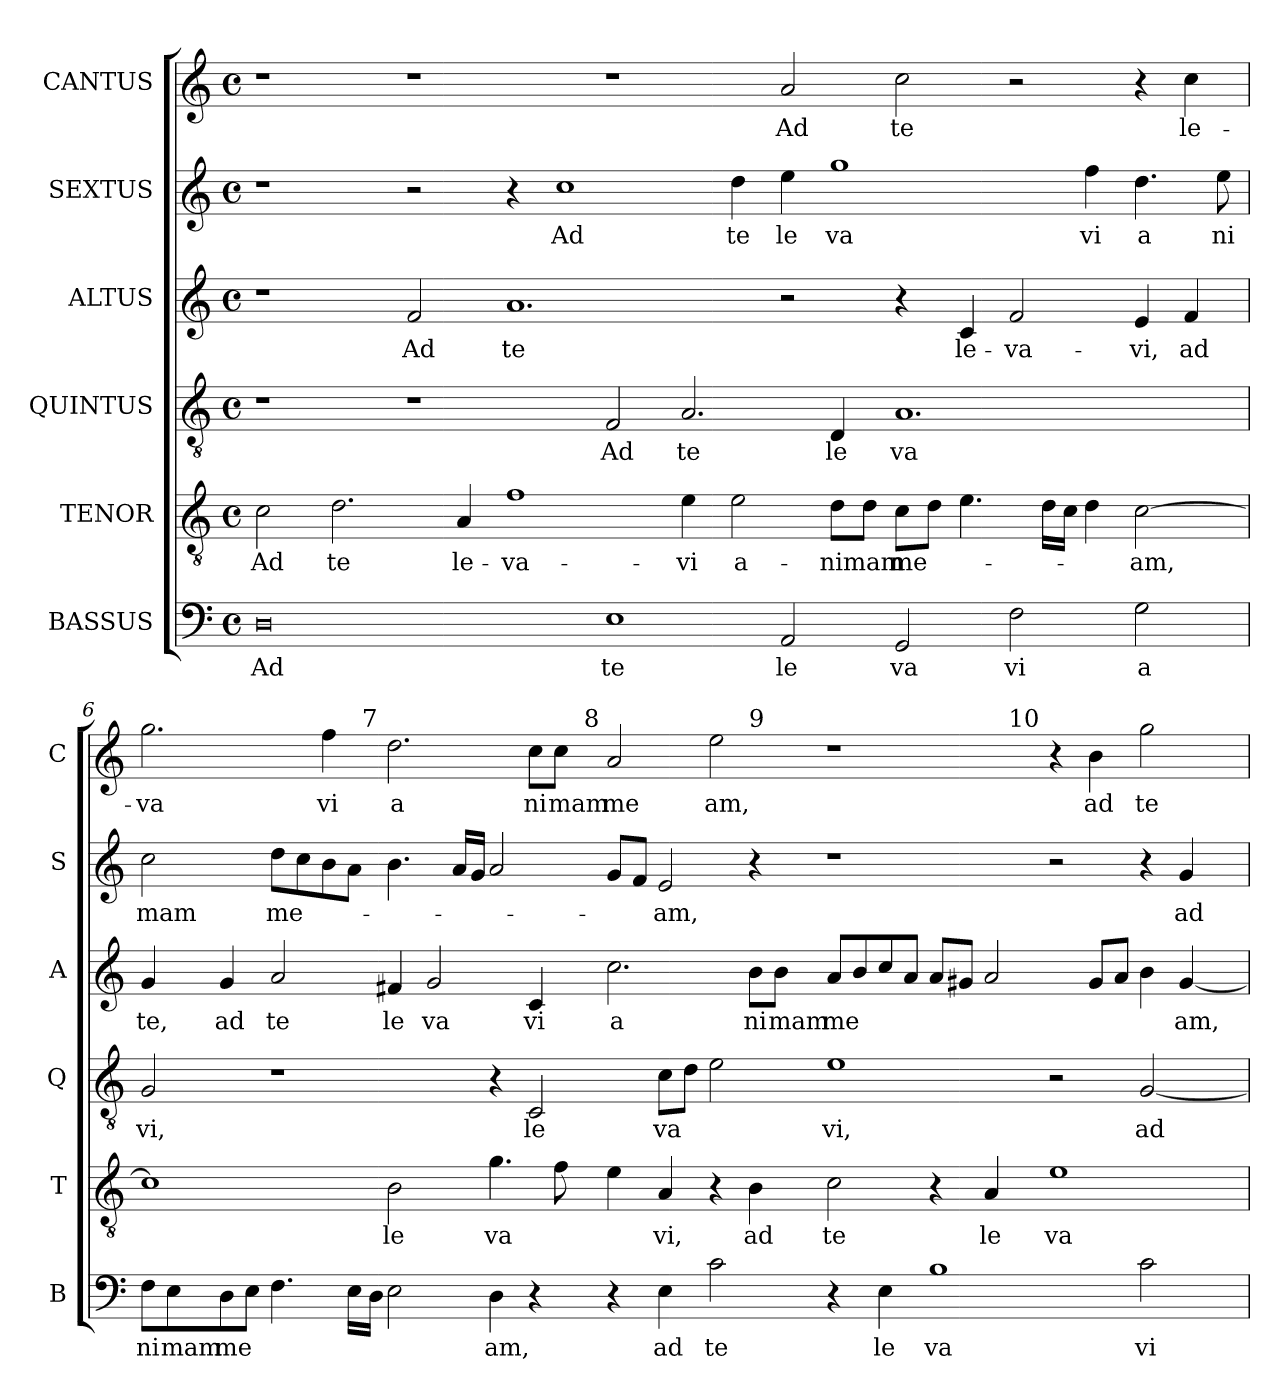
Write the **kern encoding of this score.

**kern	**text	**kern	**text	**kern	**text	**kern	**text	**kern	**text	**kern	**text
*part6	*part6	*part5	*part5	*part4	*part4	*part3	*part3	*part2	*part2	*part1	*part1
*staff6	*staff6	*staff5	*staff5	*staff4	*staff4	*staff3	*staff3	*staff2	*staff2	*staff1	*staff1
*I"BASSUS	*	*I"TENOR	*	*I"QUINTUS	*	*I"ALTUS	*	*I"SEXTUS	*	*I"CANTUS	*
*I'B	*	*I'T	*	*I'Q	*	*I'A	*	*I'S	*	*I'C	*
!!LO:PB:g=z
*stria5	*	*stria5	*	*stria5	*	*stria5	*	*stria5	*	*stria5	*
*clefF4	*	*clefGv2	*	*clefGv2	*	*clefG2	*	*clefG2	*	*clefG2	*
*M4/4	*	*M4/4	*	*M4/4	*	*M4/4	*	*M4/4	*	*M4/4	*
*met(c)	*	*met(c)	*	*met(c)	*	*met(c)	*	*met(c)	*	*met(c)	*
=1	=1	=1	=1	=1	=1	=1	=1	=1	=1	=1	=1
!	!LO:LY:b:cj	!	!LO:LY:b:cj	!	!	!	!	!	!	!	!
0D	Ad	2c\	Ad	1r	.	1r	.	1r	.	1r	.
!	!	!	!LO:LY:b:cj	!	!	!	!	!	!	!	!
.	.	2.d\	te	.	.	.	.	.	.	.	.
!	!	!	!	!	!	!	!LO:LY:b:cj	!	!	!	!
.	.	.	.	1r	.	2f/	Ad	2r	.	1r	.
!	!	!	!LO:LY:b:cj	!	!	!	!	!	!	!	!
.	.	4A/	le-	.	.	.	.	.	.	.	.
!	!	!	!LO:LY:b:cj	!	!	!	!LO:LY:b:cj	!	!	!	!
.	.	1f	-va-	.	.	1.a	te	4r	.	.	.
!	!	!	!	!	!	!	!	!	!LO:LY:b:cj	!	!
.	.	.	.	.	.	.	.	1cc	Ad	.	.
!	!LO:LY:b:cj	!	!	!	!LO:LY:b:cj	!	!	!	!	!	!
1E	te	.	.	2F/	Ad	.	.	.	.	1r	.
!	!	!	!LO:LY:b:cj	!	!LO:LY:b:cj	!	!	!	!	!	!
.	.	4e\	-vi	2.A/	te	.	.	.	.	.	.
!	!	!	!LO:LY:b:cj	!	!	!	!	!	!LO:LY:b:cj	!	!
.	.	2e\	a-	.	.	.	.	4dd\	te	.	.
!	!LO:LY:b:cj	!	!	!	!	!	!	!	!LO:LY:b:cj	!	!LO:LY:b:cj
2AA/	le	.	.	.	.	2r	.	4ee\	le	2a>/	Ad
!	!	!	!LO:LY:b	!	!LO:LY:b:cj	!	!	!	!LO:LY:b:cj	!	!
.	.	8d\L	-nimam	4D/	le	.	.	1gg	va	.	.
.	.	8d\J	.	.	.	.	.	.	.	.	.
!	!LO:LY:b:cj	!	!LO:LY:b	!	!LO:LY:b:cj	!	!	!	!	!	!LO:LY:b:cj
2GG/	va	8c\L	me-	1.A	va	4r	.	.	.	2cc\	te
.	.	8d\J	.	.	.	.	.	.	.	.	.
!	!	!	!	!	!	!	!LO:LY:b:cj	!	!	!	!
.	.	4.e\	.	.	.	4c/	le-	.	.	.	.
!	!LO:LY:b:cj	!	!	!	!	!	!LO:LY:b:cj	!	!	!	!
2F\	vi	.	.	.	.	2f/	-va-	.	.	2r	.
.	.	16d\L	.	.	.	.	.	.	.	.	.
.	.	16c\J	.	.	.	.	.	.	.	.	.
!	!	!	!	!	!	!	!	!	!LO:LY:b:cj	!	!
.	.	4d\	.	.	.	.	.	4ff\	vi	.	.
!	!LO:LY:b:cj	!	!LO:LY:b	!	!	!	!LO:LY:b:cj	!	!LO:LY:b:cj	!	!
2G\	a	[<2c\	-am,	.	.	4e/	-vi,	4.dd\	a	4r	.
!	!	!	!	!	!	!	!LO:LY:b:cj	!	!	!	!LO:LY:b:cj
.	.	.	.	.	.	4f/	ad	.	.	4cc\	le-
!	!	!	!	!	!	!	!	!	!LO:LY:b:cj	!	!
.	.	.	.	.	.	.	.	8ee\	ni	.	.
!!LO:LB:g=z
=6	=6	=6	=6	=6	=6	=6	=6	=6	=6	=6	=6
!	!LO:LY:b:cj	!	!	!	!LO:LY:b:cj	!	!LO:LY:b:cj	!	!LO:LY:b:cj	!	!LO:LY:b:cj
*	*	*	*	*	*	*	*	*	*	*^	*
*	*	*	*	*	*	*	*	*	*	*	*^	*
*	*	*	*	*	*	*	*	*	*	*	*	*^	*
*	*	*	*	*	*	*	*	*	*	*	*	*	*^	*
8F\L	ni	1c]	.	2G/	vi,	4g/	te,	2cc\	mam	2.gg\	2ryy	1ryy	1ryy	1ryy	-va
!	!LO:LY:b:cj	!	!	!	!	!	!	!	!	!	!	!	!	!	!
8E\	mam	.	.	.	.	.	.	.	.	.	.	.	.	.	.
!	!LO:LY:b	!	!	!	!	!	!LO:LY:b:cj	!	!	!	!	!	!	!	!
8D\	me	.	.	.	.	4g/	ad	.	.	.	.	.	.	.	.
8E\J	.	.	.	.	.	.	.	.	.	.	.	.	.	.	.
!	!	!	!	!	!	!	!LO:LY:b:cj	!	!LO:LY:b	!	!	!	!	!	!
4.F\	.	.	.	1r	.	2a/	te	8dd\L	me-	.	4ryy	.	.	.	.
.	.	.	.	.	.	.	.	8cc\	.	.	.	.	.	.	.
!	!	!	!	!	!	!	!	!	!	!	!	!	!	!	!LO:LY:b:cj
.	.	.	.	.	.	.	.	8b\	.	4ff\	8ryy	.	.	.	vi
16E\L	.	.	.	.	.	.	.	8a\J	.	.	32.ryy	.	.	.	.
!	!	!	!	!	!	!	!	!	!	!	!LO:TX:a:t=7	!	!	!	!
.	.	.	.	.	.	.	.	.	.	.	1ryy	.	.	.	.
16D\J	.	.	.	.	.	.	.	.	.	.	.	.	.	.	.
!	!	!	!LO:LY:b:cj	!	!	!	!LO:LY:b:cj	!	!	!	!	!	!	!	!LO:LY:b:cj
2E\	.	2B\	le	.	.	4f#X/	le	4.b\	.	2.dd\	.	2...ryy	1..ryy	1ryy	a
!	!	!	!	!	!	!	!LO:LY:b:cj	!	!	!	!	!	!	!	!
.	.	.	.	.	.	2g/	va	.	.	.	.	.	.	.	.
.	.	.	.	.	.	.	.	16a/L	.	.	.	.	.	.	.
.	.	.	.	.	.	.	.	16g/J	.	.	.	.	.	.	.
!	!LO:LY:b:cj	!	!LO:LY:b:cj	!	!	!	!	!	!	!	!	!	!	!	!
4D\	am,	4.g\	va	4r	.	.	.	2a/	.	.	.	.	.	.	.
!	!	!	!	!	!LO:LY:b:cj	!	!LO:LY:b:cj	!	!	!	!	!	!	!	!LO:LY:b:cj
4r	.	.	.	2C/	le	4c/	vi	.	.	8cc\L	.	.	.	.	ni
!	!	!	!	!	!	!	!	!	!	!	!	!	!	!	!LO:LY:b:cj
.	.	8f\	.	.	.	.	.	.	.	8cc\J	.	.	.	.	mam
.	.	.	.	.	.	.	.	.	.	.	1ryy	.	.	.	.
!	!	!	!	!	!	!	!	!	!	!	!	!LO:TX:a:t=8	!	!	!
.	.	.	.	.	.	.	.	.	.	.	.	1ryy	.	.	.
!	!	!	!	!	!	!	!LO:LY:b:cj	!	!	!	!	!	!	!	!LO:LY:b:cj
4r	.	4e\	.	.	.	2.cc\	a	8g/L	.	2a/	.	.	.	1ryy	me
.	.	.	.	.	.	.	.	8f/J	.	.	.	.	.	.	.
!	!LO:LY:b:cj	!	!LO:LY:b:cj	!	!LO:LY:b:cj	!	!	!	!LO:LY:b:cj	!	!	!	!	!	!
4E\	ad	4A/	vi,	8c\L	va	.	.	2e/	-am,	.	.	.	.	.	.
.	.	.	.	8d\J	.	.	.	.	.	.	.	.	.	.	.
!	!LO:LY:b:cj	!	!	!	!	!	!	!	!	!	!	!	!	!	!LO:LY:b:cj
2c\	te	4r	.	2e\	.	.	.	.	.	2ee\	.	.	.	.	am,
!	!	!	!	!	!	!	!	!	!	!	!	!	!LO:TX:a:t=9	!	!
!	!	!	!LO:LY:b:cj	!	!	!	!LO:LY:b:cj	!	!	!	!	!	!	!	!
.	.	4B\	ad	.	.	8b\L	ni	4r	.	.	.	.	1ryy	.	.
!	!	!	!	!	!	!	!LO:LY:b:cj	!	!	!	!	!	!	!	!
.	.	.	.	.	.	8b\J	mam	.	.	.	.	.	.	.	.
.	.	.	.	.	.	.	.	.	.	.	1ryy	.	.	.	.
.	.	.	.	.	.	.	.	.	.	.	.	1ryy	.	.	.
!	!	!	!LO:LY:b:cj	!	!LO:LY:b:cj	!	!LO:LY:b	!	!	!	!	!	!	!	!
4r	.	2c\	te	1e	vi,	8a/L	me	1r	.	1r	.	.	.	2ryy	.
.	.	.	.	.	.	8b/	.	.	.	.	.	.	.	.	.
!	!LO:LY:b:cj	!	!	!	!	!	!	!	!	!	!	!	!	!	!
4E\	le	.	.	.	.	8cc/	.	.	.	.	.	.	.	.	.
.	.	.	.	.	.	8a/J	.	.	.	.	.	.	.	.	.
!	!LO:LY:b:cj	!	!	!	!	!	!	!	!	!	!	!	!	!	!
1B	va	4r	.	.	.	8a/L	.	.	.	.	.	.	.	4ryy	.
.	.	.	.	.	.	8g#X/J	.	.	.	.	.	.	.	.	.
!	!	!	!LO:LY:b:cj	!	!	!	!	!	!	!	!	!	!	!	!
.	.	4A/	le	.	.	2a/	.	.	.	.	.	.	1ryy	16..ryy	.
!	!	!	!	!	!	!	!	!	!	!	!	!	!	!LO:TX:a:t=10	!
.	.	.	.	.	.	.	.	.	.	.	.	.	.	1ryy	.
.	.	.	.	.	.	.	.	.	.	.	1ryy	.	.	.	.
.	.	.	.	.	.	.	.	.	.	.	.	1ryy	.	.	.
!	!	!	!LO:LY:b:cj	!	!	!	!	!	!	!	!	!	!	!	!
.	.	1e	va	2r	.	.	.	2r	.	4r	.	.	.	.	.
!	!	!	!	!	!	!	!	!	!	!	!	!	!	!	!LO:LY:b:cj
.	.	.	.	.	.	8g#/L	.	.	.	4b\	.	.	.	.	ad
.	.	.	.	.	.	8a/J	.	.	.	.	.	.	.	.	.
!	!LO:LY:b:cj	!	!	!	!LO:LY:b:cj	!	!	!	!	!	!	!	!	!	!LO:LY:b:cj
2c\	vi	.	.	[>2G/	ad	4b\	.	4r	.	2gg\	.	.	.	.	te
!	!	!	!	!	!	!	!LO:LY:b	!	!LO:LY:b:cj	!	!	!	!	!	!
.	.	.	.	.	.	[>4g#/	am,	4g/	ad	.	.	.	4ryy	.	.
.	.	.	.	.	.	.	.	.	.	.	.	.	.	8ryy	.
.	.	.	.	.	.	.	.	.	.	.	16ryy	.	.	.	.
.	.	.	.	.	.	.	.	.	.	.	.	16ryy	.	.	.
.	.	.	.	.	.	.	.	.	.	.	64ryy	.	.	64ryy	.
*	*	*	*	*	*	*	*	*	*	*v	*v	*v	*v	*v	*
=	=	=	=	=	=	=	=	=	=	=	=
*-	*-	*-	*-	*-	*-	*-	*-	*-	*-	*-	*-
